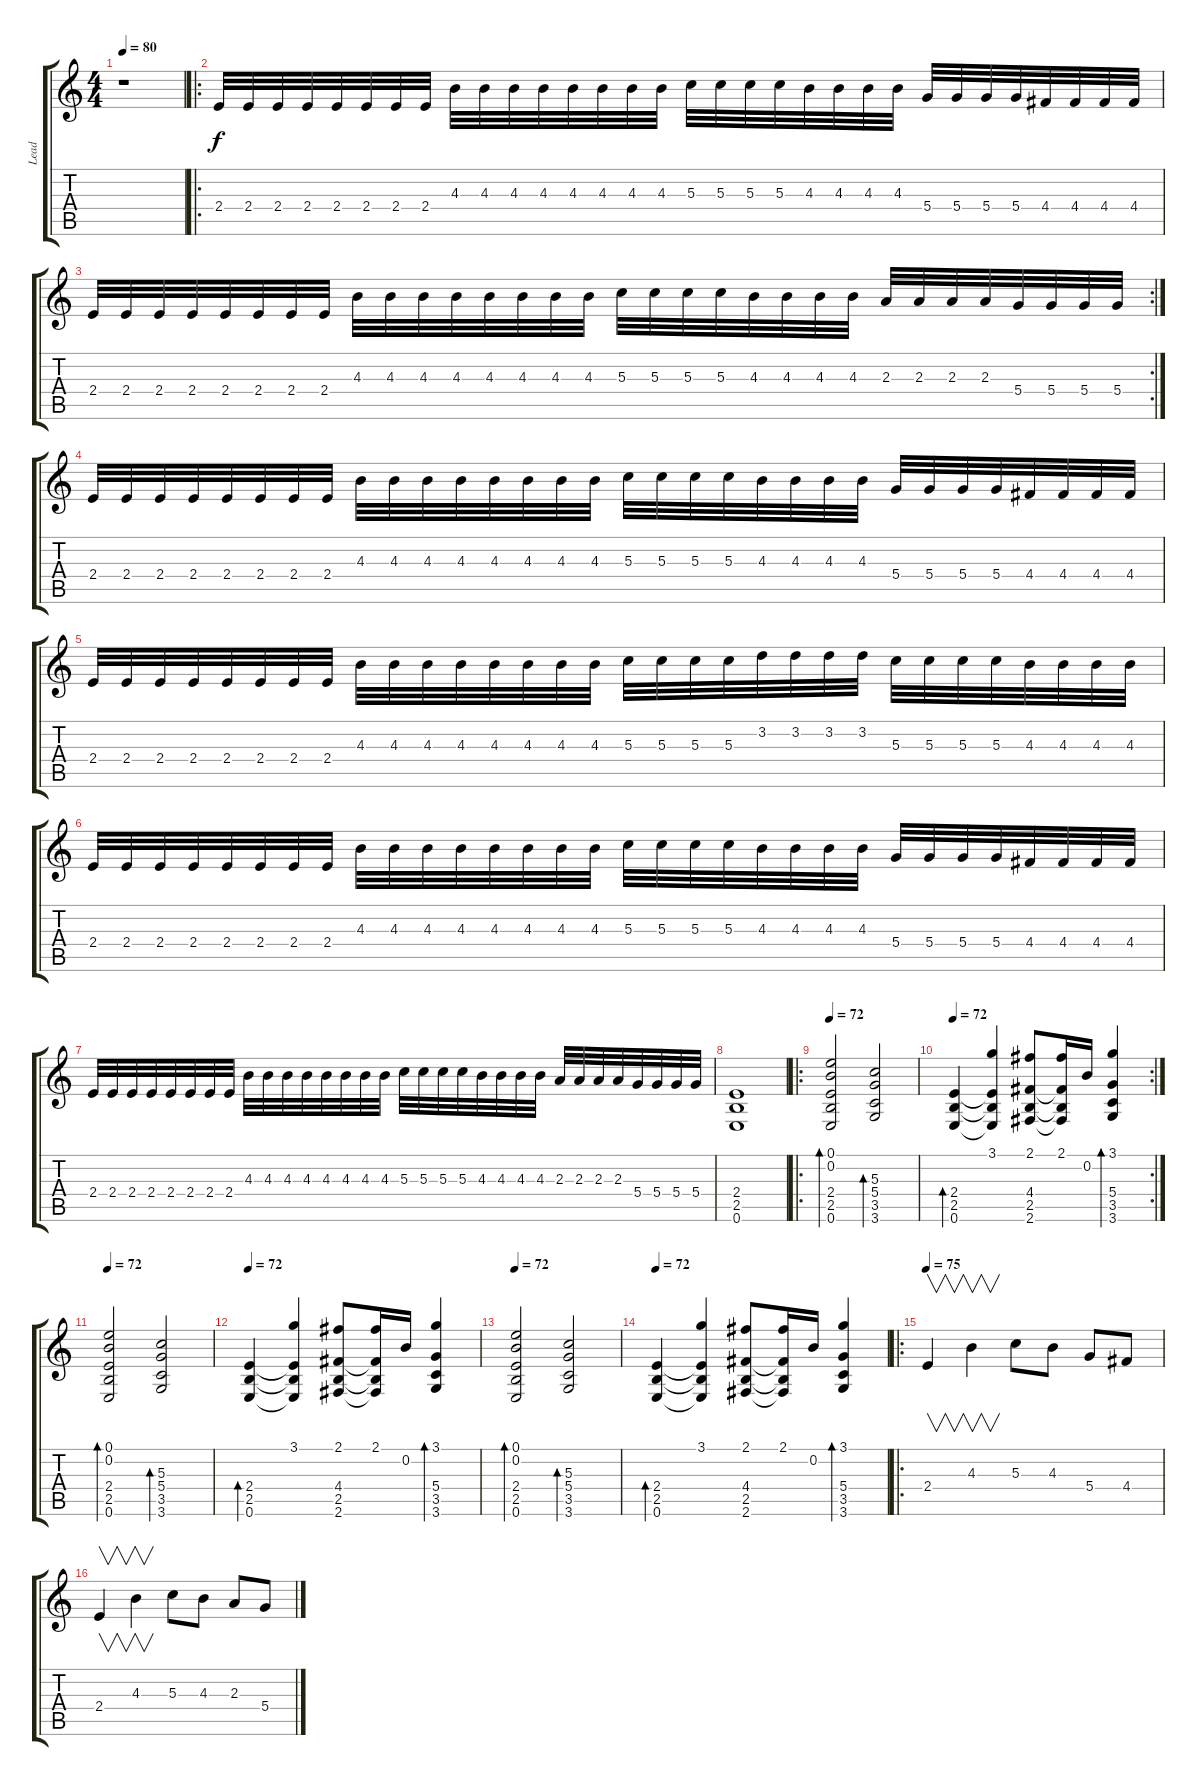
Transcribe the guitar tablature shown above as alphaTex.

\track ("Lead" "Lead") {instrument distortionguitar}
\staff {score tabs}
\tuning (E4 B3 G3 D3 A2 E2) {hide}
\ts (4 4)
\tempo 80
\clef g2
\ks c
r.1{dy f instrument distortionguitar} |
\ro
2.4.32 2.4.32 2.4.32 2.4.32 2.4.32 2.4.32 2.4.32 2.4.32 4.3.32 4.3.32 4.3.32 4.3.32 4.3.32 4.3.32 4.3.32 4.3.32 5.3.32 5.3.32 5.3.32 5.3.32 4.3.32 4.3.32 4.3.32 4.3.32 5.4.32 5.4.32 5.4.32 5.4.32 4.4.32 4.4.32 4.4.32 4.4.32 |
\rc 2
2.4.32 2.4.32 2.4.32 2.4.32 2.4.32 2.4.32 2.4.32 2.4.32 4.3.32 4.3.32 4.3.32 4.3.32 4.3.32 4.3.32 4.3.32 4.3.32 5.3.32 5.3.32 5.3.32 5.3.32 4.3.32 4.3.32 4.3.32 4.3.32 2.3.32 2.3.32 2.3.32 2.3.32 5.4.32 5.4.32 5.4.32 5.4.32 |
2.4.32 2.4.32 2.4.32 2.4.32 2.4.32 2.4.32 2.4.32 2.4.32 4.3.32 4.3.32 4.3.32 4.3.32 4.3.32 4.3.32 4.3.32 4.3.32 5.3.32 5.3.32 5.3.32 5.3.32 4.3.32 4.3.32 4.3.32 4.3.32 5.4.32 5.4.32 5.4.32 5.4.32 4.4.32 4.4.32 4.4.32 4.4.32 |
2.4.32 2.4.32 2.4.32 2.4.32 2.4.32 2.4.32 2.4.32 2.4.32 4.3.32 4.3.32 4.3.32 4.3.32 4.3.32 4.3.32 4.3.32 4.3.32 5.3.32 5.3.32 5.3.32 5.3.32 3.2.32 3.2.32 3.2.32 3.2.32 5.3.32 5.3.32 5.3.32 5.3.32 4.3.32 4.3.32 4.3.32 4.3.32 |
2.4.32 2.4.32 2.4.32 2.4.32 2.4.32 2.4.32 2.4.32 2.4.32 4.3.32 4.3.32 4.3.32 4.3.32 4.3.32 4.3.32 4.3.32 4.3.32 5.3.32 5.3.32 5.3.32 5.3.32 4.3.32 4.3.32 4.3.32 4.3.32 5.4.32 5.4.32 5.4.32 5.4.32 4.4.32 4.4.32 4.4.32 4.4.32 |
2.4.32 2.4.32 2.4.32 2.4.32 2.4.32 2.4.32 2.4.32 2.4.32 4.3.32 4.3.32 4.3.32 4.3.32 4.3.32 4.3.32 4.3.32 4.3.32 5.3.32 5.3.32 5.3.32 5.3.32 4.3.32 4.3.32 4.3.32 4.3.32 2.3.32 2.3.32 2.3.32 2.3.32 5.4.32 5.4.32 5.4.32 5.4.32 |
(2.4 2.5 0.6).1 |
\ro
\tempo 72
(0.1 0.2 2.4 2.5 0.6).2{bd 60 volume 11 instrument acousticguitarsteel} (5.3 5.4 3.5 3.6).2{bd 60} |
\rc 2
\tempo 72
(2.4 2.5 0.6).4{bd 60 instrument acousticguitarsteel} (3.1 2.4{t} 2.5{t} 0.6{t}).4 (2.1 4.4 2.5 2.6).8 (2.1 4.4{t} 2.5{t} 2.6{t}).16 0.2.16 (3.1 5.4 3.5 3.6).4{bd 120} |
\tempo 72
(0.1 0.2 2.4 2.5 0.6).2{bd 60 volume 11 instrument acousticguitarsteel} (5.3 5.4 3.5 3.6).2{bd 60} |
\tempo 72
(2.4 2.5 0.6).4{bd 60 instrument acousticguitarsteel} (3.1 2.4{t} 2.5{t} 0.6{t}).4 (2.1 4.4 2.5 2.6).8 (2.1 4.4{t} 2.5{t} 2.6{t}).16 0.2.16 (3.1 5.4 3.5 3.6).4{bd 120} |
\tempo 72
(0.1 0.2 2.4 2.5 0.6).2{bd 60 volume 11 instrument acousticguitarsteel} (5.3 5.4 3.5 3.6).2{bd 60} |
\tempo 72
(2.4 2.5 0.6).4{bd 60 instrument acousticguitarsteel} (3.1 2.4{t} 2.5{t} 0.6{t}).4 (2.1 4.4 2.5 2.6).8 (2.1 4.4{t} 2.5{t} 2.6{t}).16 0.2.16 (3.1 5.4 3.5 3.6).4{bd 120} |
\ro
\tempo 75
2.4.4{v instrument distortionguitar} 4.3.4{v} 5.3.8 4.3.8 5.4.8 4.4.8 |
2.4.4{v} 4.3.4{v} 5.3.8 4.3.8 2.3.8 5.4.8
